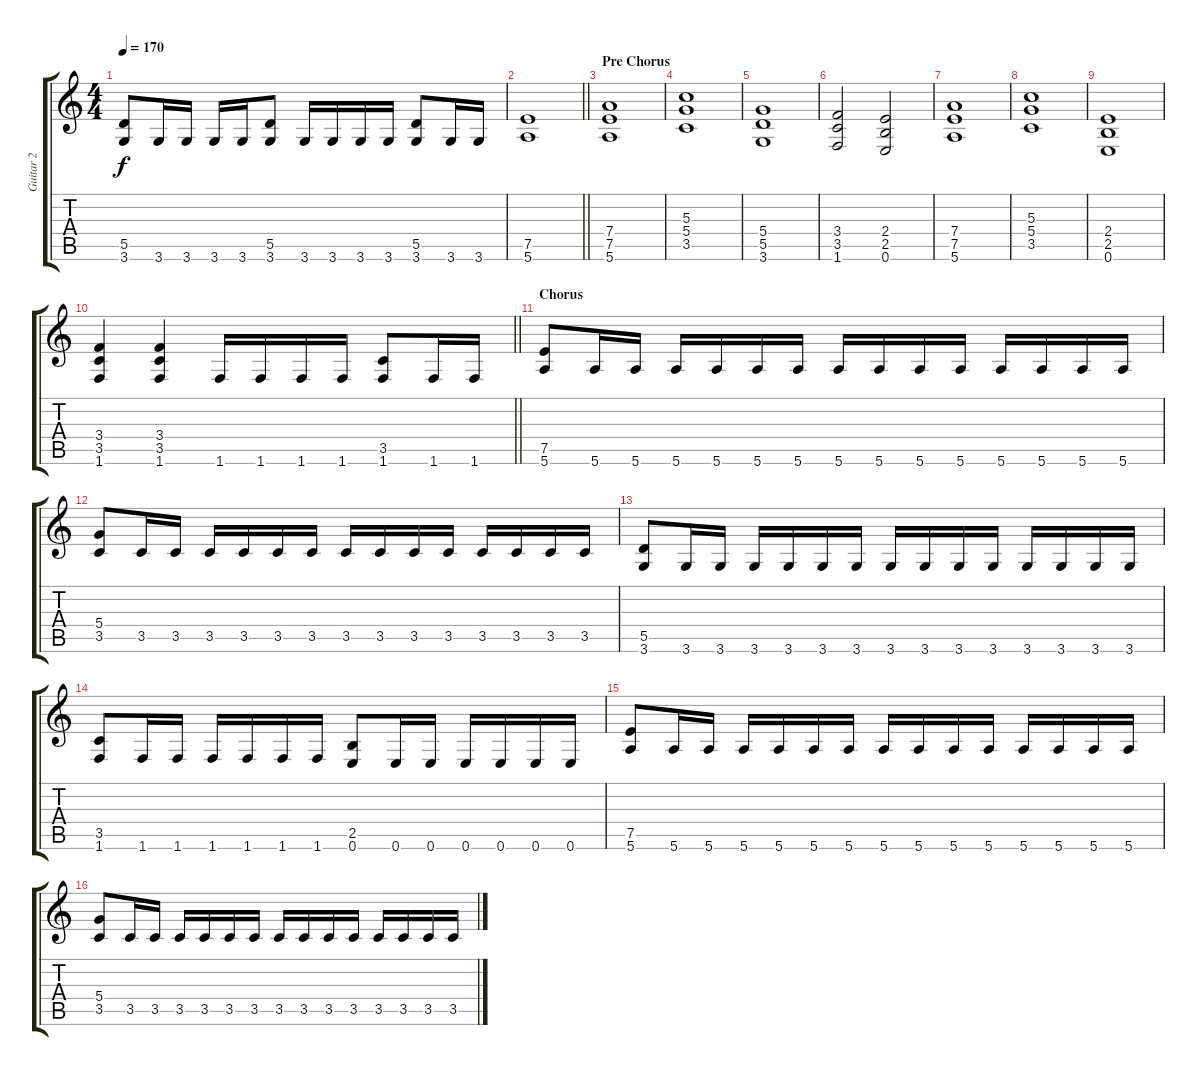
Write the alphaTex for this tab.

\track ("Guitar 2" "Guitar 2") {instrument distortionguitar}
\staff {score tabs}
\tuning (E4 B3 G3 D3 A2 E2) {hide}
\ts (4 4)
\tempo 170
\clef g2
\ks c
(5.5 3.6).8{dy f} 3.6.16 3.6.16 3.6.16 3.6.16 (5.5 3.6).8 3.6.16 3.6.16 3.6.16 3.6.16 (5.5 3.6).8 3.6.16 3.6.16 |
\barLineRight lightlight
(7.5 5.6).1 |
\section ("" "Pre Chorus")
(7.4 7.5 5.6).1 |
(5.3 5.4 3.5).1 |
(5.4 5.5 3.6).1 |
(3.4 3.5 1.6).2 (2.4 2.5 0.6).2 |
(7.4 7.5 5.6).1 |
(5.3 5.4 3.5).1 |
(2.4 2.5 0.6).1 |
\barLineRight lightlight
(3.4 3.5 1.6).4 (3.4 3.5 1.6).4 1.6.16 1.6.16 1.6.16 1.6.16 (3.5 1.6).8 1.6.16 1.6.16 |
\section ("" "Chorus")
(7.5 5.6).8 5.6.16 5.6.16 5.6.16 5.6.16 5.6.16 5.6.16 5.6.16 5.6.16 5.6.16 5.6.16 5.6.16 5.6.16 5.6.16 5.6.16 |
(5.4 3.5).8 3.5.16 3.5.16 3.5.16 3.5.16 3.5.16 3.5.16 3.5.16 3.5.16 3.5.16 3.5.16 3.5.16 3.5.16 3.5.16 3.5.16 |
(5.5 3.6).8 3.6.16 3.6.16 3.6.16 3.6.16 3.6.16 3.6.16 3.6.16 3.6.16 3.6.16 3.6.16 3.6.16 3.6.16 3.6.16 3.6.16 |
(3.5 1.6).8 1.6.16 1.6.16 1.6.16 1.6.16 1.6.16 1.6.16 (2.5 0.6).8 0.6.16 0.6.16 0.6.16 0.6.16 0.6.16 0.6.16 |
(7.5 5.6).8 5.6.16 5.6.16 5.6.16 5.6.16 5.6.16 5.6.16 5.6.16 5.6.16 5.6.16 5.6.16 5.6.16 5.6.16 5.6.16 5.6.16 |
(5.4 3.5).8 3.5.16 3.5.16 3.5.16 3.5.16 3.5.16 3.5.16 3.5.16 3.5.16 3.5.16 3.5.16 3.5.16 3.5.16 3.5.16 3.5.16
